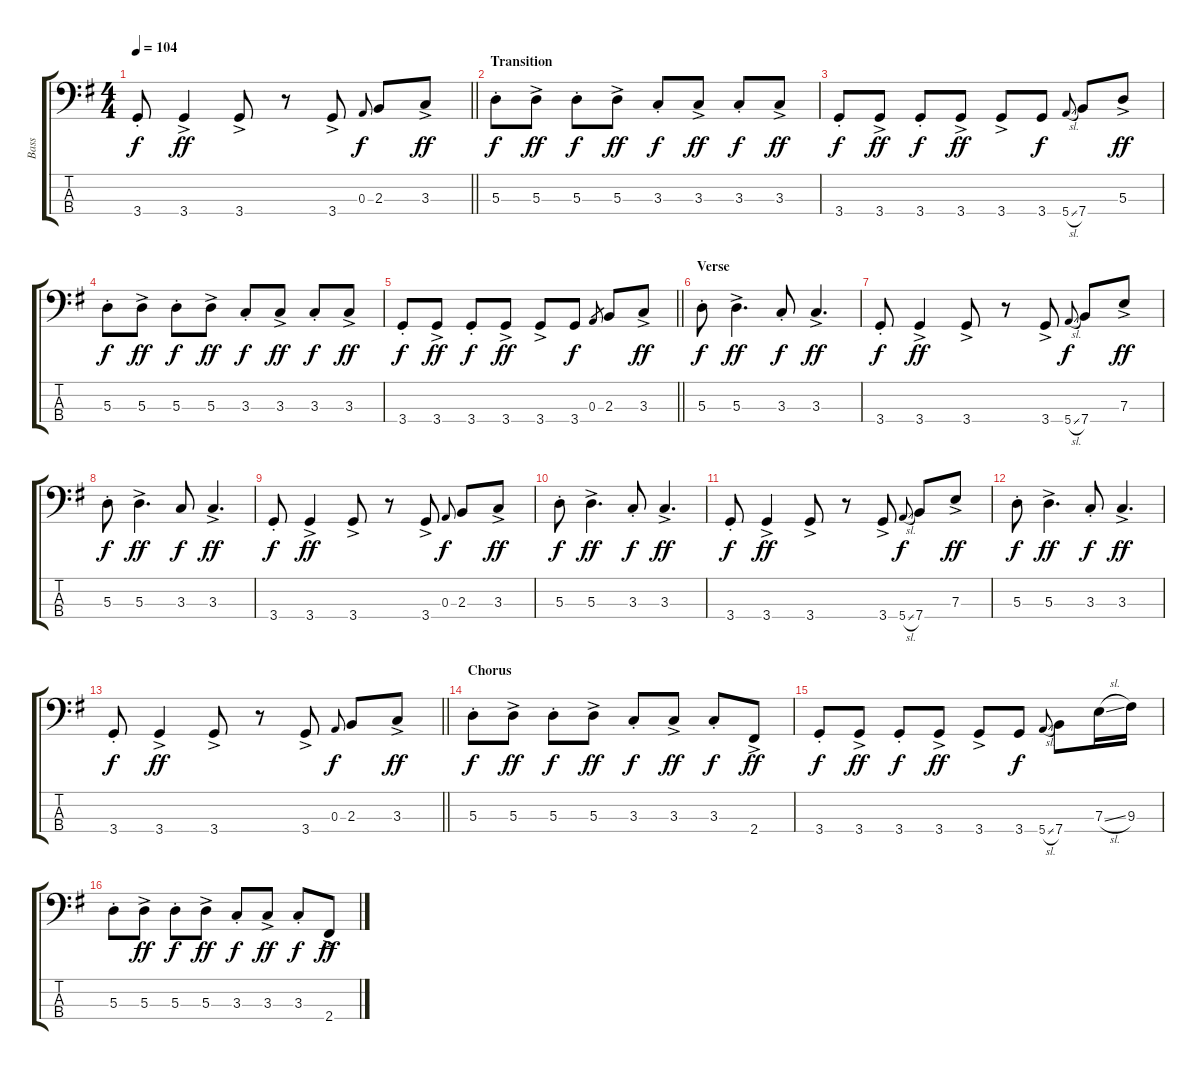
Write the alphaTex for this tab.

\track ("Bass" "Bass") {instrument electricbassfinger}
\staff {score tabs}
\tuning (G2 D2 A1 E1) {hide}
\ts (4 4)
\tempo 104
\clef f4
\barLineRight lightlight
\ks g
3.4{st}.8{dy f} 3.4{ac}.4{dy ff} 3.4{ac}.8 r.8 3.4{ac}.8 0.3.8{gr onbeat dy f} 2.3.8 3.3{ac}.8{dy ff} |
\section ("" "Transition")
5.3{st}.8{dy f} 5.3{ac}.8{dy ff} 5.3{st}.8{dy f} 5.3{ac}.8{dy ff} 3.3{st}.8{dy f} 3.3{ac}.8{dy ff} 3.3{st}.8{dy f} 3.3{ac}.8{dy ff} |
3.4{st}.8{dy f} 3.4{ac}.8{dy ff} 3.4{st}.8{dy f} 3.4{ac}.8{dy ff} 3.4{ac}.8 3.4.8{dy f} 5.4{sl}.8{gr onbeat} 7.4.8 5.3{ac}.8{dy ff} |
5.3{st}.8{dy f} 5.3{ac}.8{dy ff} 5.3{st}.8{dy f} 5.3{ac}.8{dy ff} 3.3{st}.8{dy f} 3.3{ac}.8{dy ff} 3.3{st}.8{dy f} 3.3{ac}.8{dy ff} |
\barLineRight lightlight
3.4{st}.8{dy f} 3.4{ac}.8{dy ff} 3.4{st}.8{dy f} 3.4{ac}.8{dy ff} 3.4{ac}.8 3.4.8{dy f} 0.3.8{gr} 2.3.8 3.3{ac}.8{dy ff} |
\section ("" "Verse")
5.3{st}.8{dy f} 5.3{ac}.4{d dy ff} 3.3{st}.8{dy f} 3.3{ac}.4{d dy ff} |
3.4{st}.8{dy f} 3.4{ac}.4{dy ff} 3.4{ac}.8 r.8 3.4{ac}.8 5.4{sl}.8{gr onbeat dy f} 7.4.8 7.3{ac}.8{dy ff} |
5.3{st}.8{dy f} 5.3{ac}.4{d dy ff} 3.3.8{dy f} 3.3{ac}.4{d dy ff} |
3.4{st}.8{dy f} 3.4{ac}.4{dy ff} 3.4{ac}.8 r.8 3.4{ac}.8 0.3.8{gr onbeat dy f} 2.3.8 3.3{ac}.8{dy ff} |
5.3{st}.8{dy f} 5.3{ac}.4{d dy ff} 3.3{st}.8{dy f} 3.3{ac}.4{d dy ff} |
3.4{st}.8{dy f} 3.4{ac}.4{dy ff} 3.4{ac}.8 r.8 3.4{ac}.8 5.4{sl}.8{gr onbeat dy f} 7.4.8 7.3{ac}.8{dy ff} |
5.3{st}.8{dy f} 5.3{ac}.4{d dy ff} 3.3{st}.8{dy f} 3.3{ac}.4{d dy ff} |
\barLineRight lightlight
3.4{st}.8{dy f} 3.4{ac}.4{dy ff} 3.4{ac}.8 r.8 3.4{ac}.8 0.3.8{gr onbeat dy f} 2.3.8 3.3{ac}.8{dy ff} |
\section ("" "Chorus")
5.3{st}.8{dy f} 5.3{ac}.8{dy ff} 5.3{st}.8{dy f} 5.3{ac}.8{dy ff} 3.3{st}.8{dy f} 3.3{ac}.8{dy ff} 3.3{st}.8{dy f} 2.4{ac}.8{dy ff} |
3.4{st}.8{dy f} 3.4{ac}.8{dy ff} 3.4{st}.8{dy f} 3.4{ac}.8{dy ff} 3.4{ac}.8 3.4.8{dy f} 5.4{sl}.8{gr onbeat} 7.4.8 7.3{sl}.16 9.3.16 |
5.3{st}.8 5.3{ac}.8{dy ff} 5.3{st}.8{dy f} 5.3{ac}.8{dy ff} 3.3{st}.8{dy f} 3.3{ac}.8{dy ff} 3.3{st}.8{dy f} 2.4{ac}.8{dy ff}
